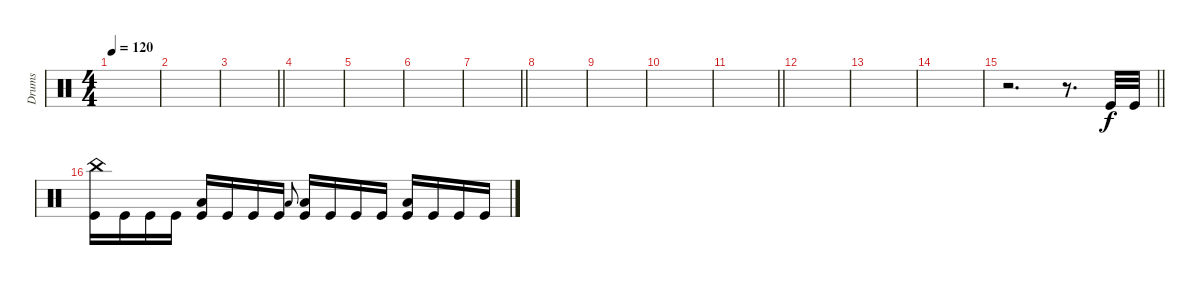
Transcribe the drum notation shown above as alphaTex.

\track ("Drums" "Drums") {instrument percussion}
\staff
\articulation defaults
\ts (4 4)
\tempo 120
\clef neutral
\ks c
|
|
\barLineRight lightlight
|
|
|
|
\barLineRight lightlight
|
|
|
|
\barLineRight lightlight
|
|
|
|
\barLineRight lightlight
r.2{d} r.8{d} "Kick (hit)".32 "Kick (hit)".32 |
\section ("" "")
("China (hit)" "Kick (hit)").16 "Kick (hit)".16 "Kick (hit)".16 "Kick (hit)".16 ("Low Floor Tom (hit)" "Kick (hit)").16 "Kick (hit)".16 "Kick (hit)".16 "Kick (hit)".16 "Low Floor Tom (hit)".8{gr onbeat} ("Low Floor Tom (hit)" "Kick (hit)").16 "Kick (hit)".16 "Kick (hit)".16 "Kick (hit)".16 ("Low Floor Tom (hit)" "Kick (hit)").16 "Kick (hit)".16 "Kick (hit)".16 "Kick (hit)".16
